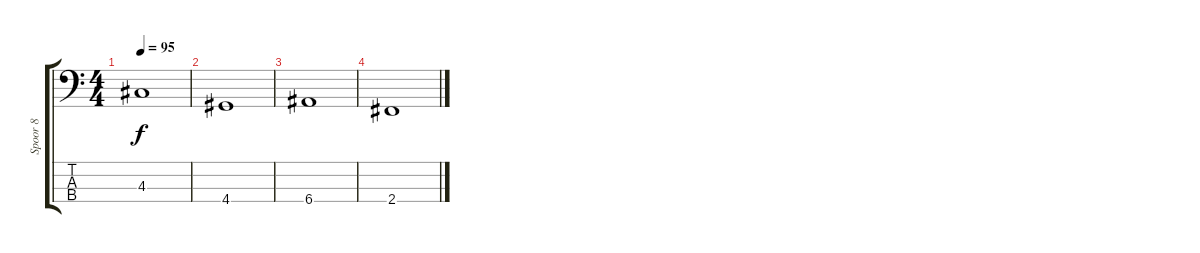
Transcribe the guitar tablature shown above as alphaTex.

\track ("Spoor 8" "Spoor 8") {instrument electricbassfinger}
\staff {score tabs}
\tuning (G2 D2 A1 E1) {hide}
\ts (4 4)
\tempo 95
\clef f4
\ks c
4.3.1{dy f} |
4.4.1 |
6.4.1 |
2.4.1
